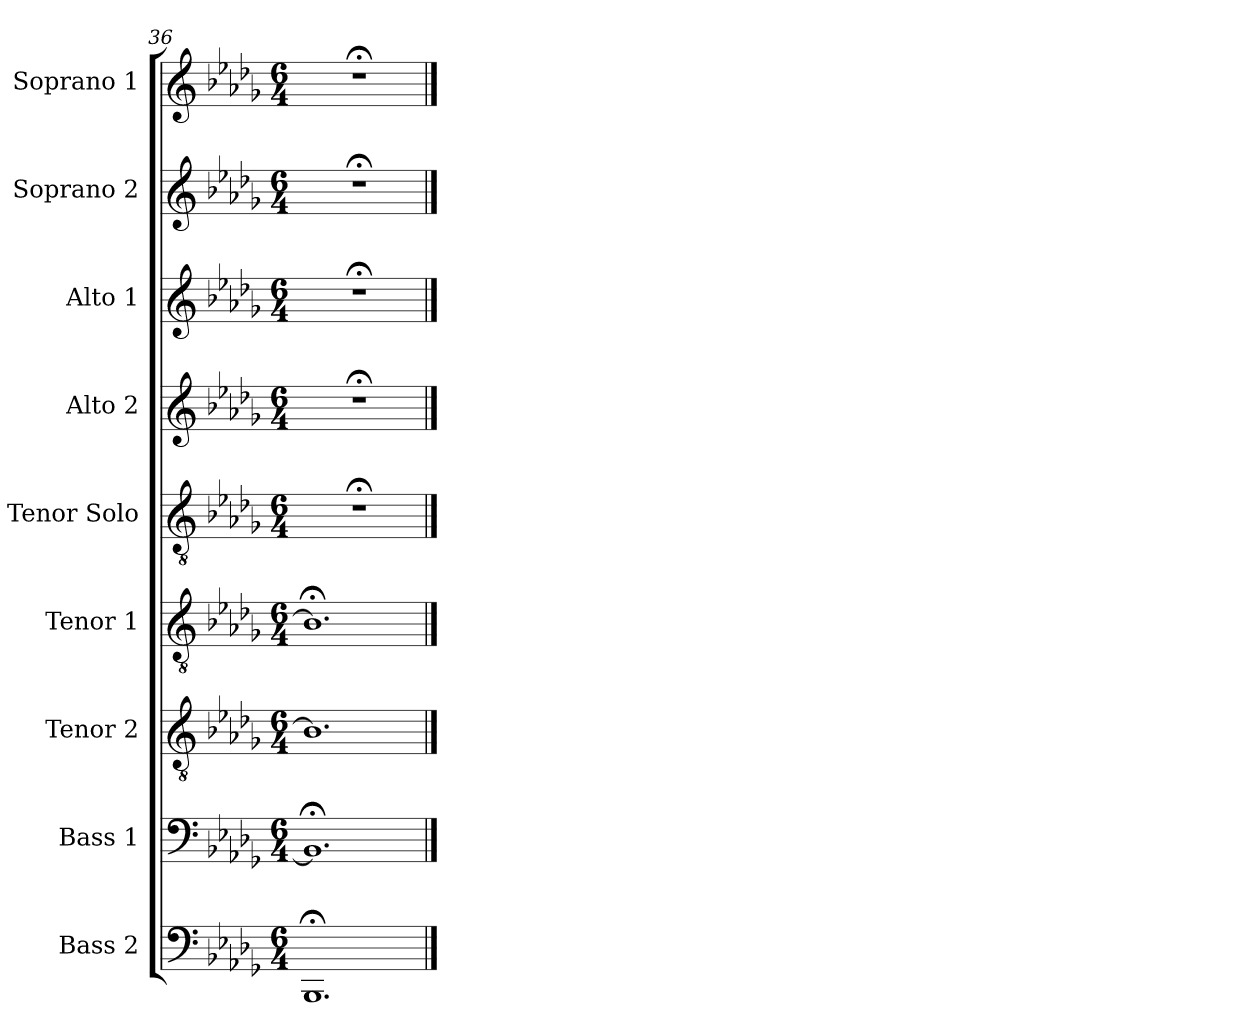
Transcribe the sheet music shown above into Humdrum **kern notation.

**kern	**kern	**kern	**kern	**kern	**kern	**kern	**kern	**kern
*part9	*part8	*part7	*part6	*part5	*part4	*part3	*part2	*part1
*staff9	*staff8	*staff7	*staff6	*staff5	*staff4	*staff3	*staff2	*staff1
*I"Bass 2	*I"Bass 1	*I"Tenor 2	*I"Tenor 1	*I"Tenor Solo	*I"Alto 2	*I"Alto 1	*I"Soprano 2	*I"Soprano 1
*I'B 2	*I'B 1	*I'T 2	*I'T 1	*I'T	*I'A 2	*I'A 1	*I'S 2	*I'S 1
*clefF4	*clefF4	*clefGv2	*clefGv2	*clefGv2	*clefG2	*clefG2	*clefG2	*clefG2
*k[b-e-a-d-g-]	*k[b-e-a-d-g-]	*k[b-e-a-d-g-]	*k[b-e-a-d-g-]	*k[b-e-a-d-g-]	*k[b-e-a-d-g-]	*k[b-e-a-d-g-]	*k[b-e-a-d-g-]	*k[b-e-a-d-g-]
*b-:	*b-:	*b-:	*b-:	*b-:	*b-:	*b-:	*b-:	*b-:
*M6/4	*M6/4	*M6/4	*M6/4	*M6/4	*M6/4	*M6/4	*M6/4	*M6/4
=36	=36	=36	=36	=36	=36	=36	=36	=36
1.BBB-;<	1.BB-;<]	1.B-]	1.B-;<]	1.r;<	1.r;<	1.r;<	1.r;<	1.r;<
==	==	==	==	==	==	==	==	==
*-	*-	*-	*-	*-	*-	*-	*-	*-
